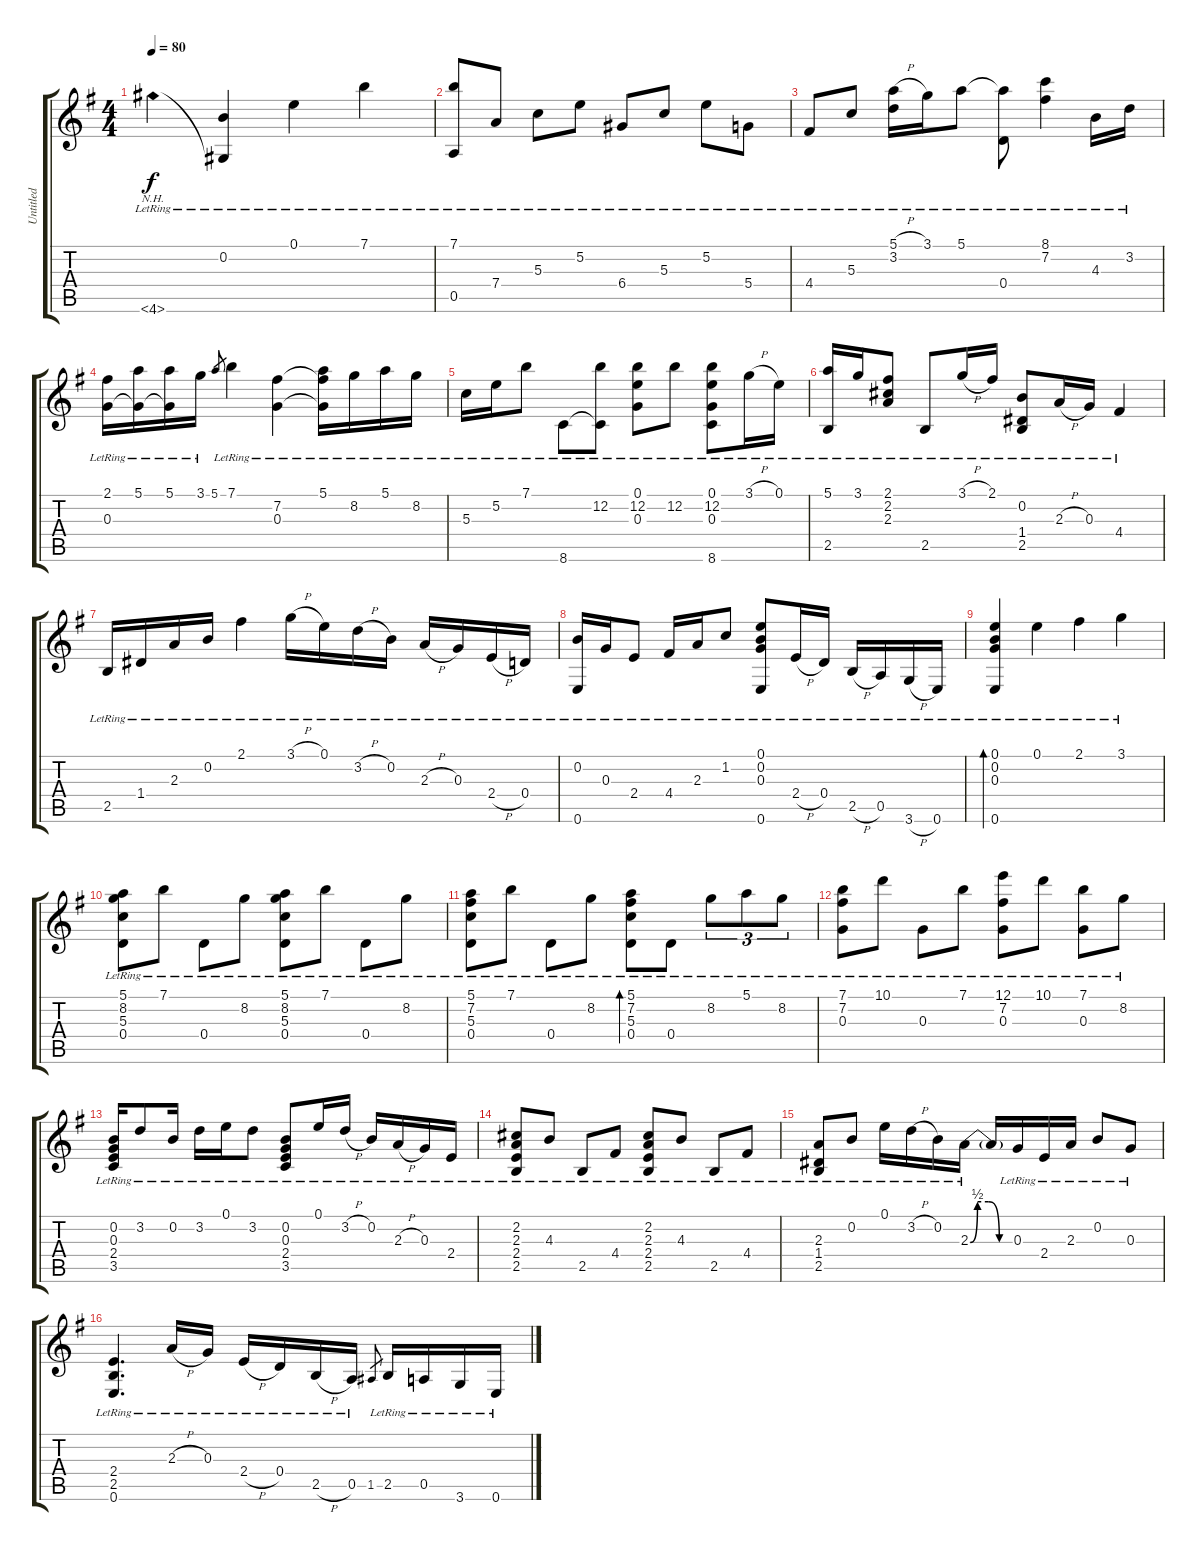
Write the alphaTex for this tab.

\track ("Untitled" "Untitled") {instrument acousticguitarnylon}
\staff {score tabs}
\tuning (E4 B3 G3 D3 A2 E2) {hide}
\ts (4 4)
\tempo 80
\clef g2
\ks g
4.6{nh lr}.4{dy f} (0.2{lr} 4.6{t}).4 0.1{lr}.4 7.1{lr}.4 |
(7.1{lr} 0.5{lr}).8 7.4{lr}.8 5.3{lr}.8 5.2{lr}.8 6.4{lr}.8 5.3{lr}.8 5.2{lr}.8 5.4{lr}.8 |
4.4{lr}.8 5.3{lr}.8 (5.1{h lr} 3.2{lr}).16 3.1{lr}.16 5.1{lr}.8 (5.1{t} 0.4{lr}).8 (8.1{lr} 7.2{lr}).4 4.3{lr}.16 3.2{lr}.16 |
(2.1{lr} 0.3{lr}).16 (5.1{lr} 0.3{t}).16 (5.1{lr} 0.3{t}).16 3.1{lr}.16 5.1.8{gr} 7.1{lr}.4 (7.2{lr} 0.3{lr}).4 (5.1{lr} 7.2{t} 0.3{t}).16 8.2{lr}.16 5.1{lr}.16 8.2{lr}.16 |
5.3{lr}.16 5.2{lr}.16 7.1{lr}.8 8.6{lr}.8 (12.2{lr} 8.6{t}).8 (0.1{lr} 12.2{lr} 0.3{lr}).8 12.2{lr}.8 (0.1{lr} 12.2{lr} 0.3{lr} 8.6{lr}).8 3.1{h lr}.16 0.1{lr}.16 |
(5.1{lr} 2.5{lr}).16 3.1{lr}.16 (2.1{lr} 2.2{lr} 2.3{lr}).8 2.5{lr}.8 3.1{h lr}.16 2.1{lr}.16 (0.2{lr} 1.4{lr} 2.5{lr}).8 2.3{h lr}.16 0.3{lr}.16 4.4{lr}.4 |
2.5{lr}.16 1.4{lr}.16 2.3{lr}.16 0.2{lr}.16 2.1{lr}.4 3.1{h lr}.16 0.1{lr}.16 3.2{h lr}.16 0.2{lr}.16 2.3{h lr}.16 0.3{lr}.16 2.4{h lr}.16 0.4{lr}.16 |
(0.2{lr} 0.6{lr}).16 0.3{lr}.16 2.4{lr}.8 4.4{lr}.16 2.3{lr}.16 1.2{lr}.8 (0.1{lr} 0.2{lr} 0.3{lr} 0.6{lr}).8 2.4{h lr}.16 0.4{lr}.16 2.5{h lr}.16 0.5{lr}.16 3.6{h lr}.16 0.6{lr}.16 |
(0.1{lr} 0.2{lr} 0.3{lr} 0.6{lr}).4{bd 30} 0.1{lr}.4 2.1{lr}.4 3.1{lr}.4 |
(5.1{lr} 8.2{lr} 5.3{lr} 0.4{lr}).8 7.1{lr}.8 0.4{lr}.8 8.2{lr}.8 (5.1{lr} 8.2{lr} 5.3{lr} 0.4{lr}).8 7.1{lr}.8 0.4{lr}.8 8.2{lr}.8 |
(5.1{lr} 7.2{lr} 5.3{lr} 0.4{lr}).8 7.1{lr}.8 0.4{lr}.8 8.2{lr}.8 (5.1{lr} 7.2{lr} 5.3{lr} 0.4{lr}).8{bd 30} 0.4{lr}.8 8.2{lr}.8{tu (3 2)} 5.1{lr}.8{tu (3 2)} 8.2{lr}.8{tu (3 2)} |
(7.1{lr} 7.2{lr} 0.3{lr}).8 10.1{lr}.8 0.3{lr}.8 7.1{lr}.8 (12.1{lr} 7.2{lr} 0.3{lr}).8 10.1{lr}.8 (7.1{lr} 0.3{lr}).8 8.2{lr}.8 |
(0.2{lr} 0.3{lr} 2.4{lr} 3.5{lr}).16 3.2{lr}.8 0.2{lr}.16 3.2{lr}.16 0.1{lr}.16 3.2{lr}.8 (0.2{lr} 0.3{lr} 2.4{lr} 3.5{lr}).8 0.1{lr}.16 3.2{h lr}.16 0.2{lr}.16 2.3{h lr}.16 0.3{lr}.16 2.4{lr}.16 |
(2.2{lr} 2.3{lr} 2.4{lr} 2.5{lr}).8 4.3{lr}.8 2.5{lr}.8 4.4{lr}.8 (2.2{lr} 2.3{lr} 2.4{lr} 2.5{lr}).8 4.3{lr}.8 2.5{lr}.8 4.4{lr}.8 |
(2.3{lr} 1.4{lr} 2.5{lr}).8 0.2{lr}.8 0.1{lr}.16 3.2{h lr}.16 0.2{lr}.16 2.3{be (custom 0 0 10 2 25 2 40 0 60 0) lr}.16 2.3{t}.16 0.3{lr}.16 2.4{lr}.16 2.3{lr}.16 0.2{lr}.8 0.3{lr}.8 |
(2.4{lr} 2.5{lr} 0.6{lr}).4{d} 2.3{h lr}.16 0.3{lr}.16 2.4{h lr}.16 0.4{lr}.16 2.5{h lr}.16 0.5{lr}.16 1.5.8{gr} 2.5{lr}.16 0.5{lr}.16 3.6{lr}.16 0.6{lr}.16
